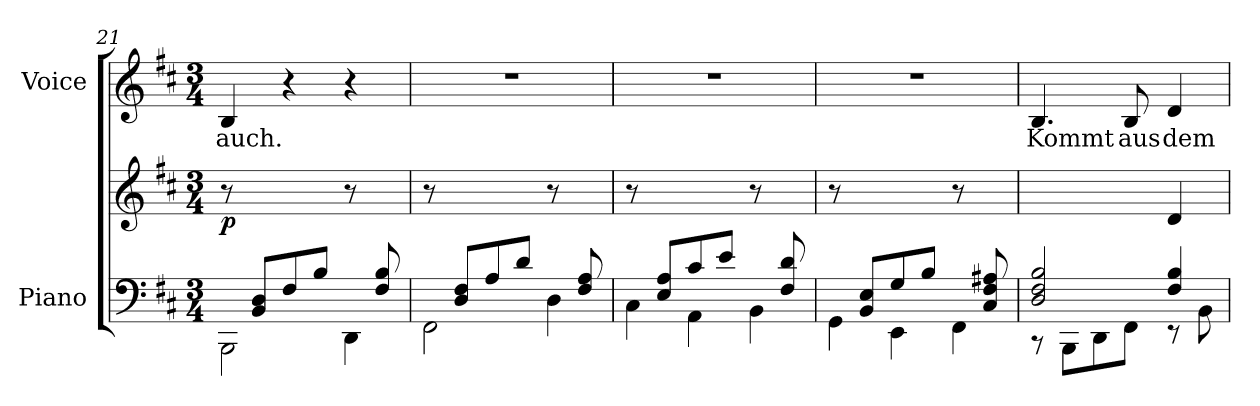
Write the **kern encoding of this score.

**kern	**kern	**dynam	**kern	**text
*part2	*part2	*part2	*part1	*part1
*staff3	*staff2	*staff2/3	*staff1	*staff1
*I"Piano	*	*	*I"Voice	*
*I'Pno	*	*	*	*
*clefF4	*clefG2	*	*clefG2	*
*k[f#c#]	*k[f#c#]	*	*k[f#c#]	*
*M3/4	*M3/4	*	*M3/4	*
=21	=21	=21	=21	=21
*^	*	*	*	*
!	!	!	!LO:DY:b	!	!LO:LY:b
8ryy	2BBB\	8r	p	4B/	auch.
8BB/ 8D/L	.	4.ryy	.	.	.
8F#/	.	.	.	4r	.
8B/J	.	.	.	.	.
8ryy	4DD\	8r	.	4r	.
8F#/ 8B/	.	8ryy	.	.	.
=22	=22	=22	=22	=22	=22
8ryy	2FF#\	8r	.	2.r	.
8D/ 8F#/L	.	4.ryy	.	.	.
8A/	.	.	.	.	.
8d/J	.	.	.	.	.
8ryy	4D\	8r	.	.	.
8F#/ 8A/	.	8ryy	.	.	.
!!LO:LB:g=z
=23	=23	=23	=23	=23	=23
8ryy	4C#\	8r	.	2.r	.
8E/ 8A/L	.	4.ryy	.	.	.
8c#/	4AA\	.	.	.	.
8e/J	.	.	.	.	.
8ryy	4BB\	8r	.	.	.
8F#/ 8d/	.	8ryy	.	.	.
=24	=24	=24	=24	=24	=24
8ryy	4GG\	8r	.	2.r	.
8BB/ 8E/L	.	4.ryy	.	.	.
8G/	4EE\	.	.	.	.
8B/J	.	.	.	.	.
8ryy	4FF#\	8r	.	.	.
8C#/ 8F#/ 8A#X/	.	8ryy	.	.	.
=25	=25	=25	=25	=25	=25
!	!	!	!	!	!LO:LY:b
2D/ 2F#/ 2B/	8r	2ryy	.	4.B/	Kommt
.	8BBB\L	.	.	.	.
.	8DD\	.	.	.	.
!	!	!	!	!	!LO:LY:b
.	8FF#\J	.	.	8B/	aus
!	!	!	!	!	!LO:LY:b
4F#/ 4B/	8r	4d/	.	4d/	dem
.	8BB\	.	.	.	.
*v	*v	*	*	*	*
=	=	=	=	=
*-	*-	*-	*-	*-
